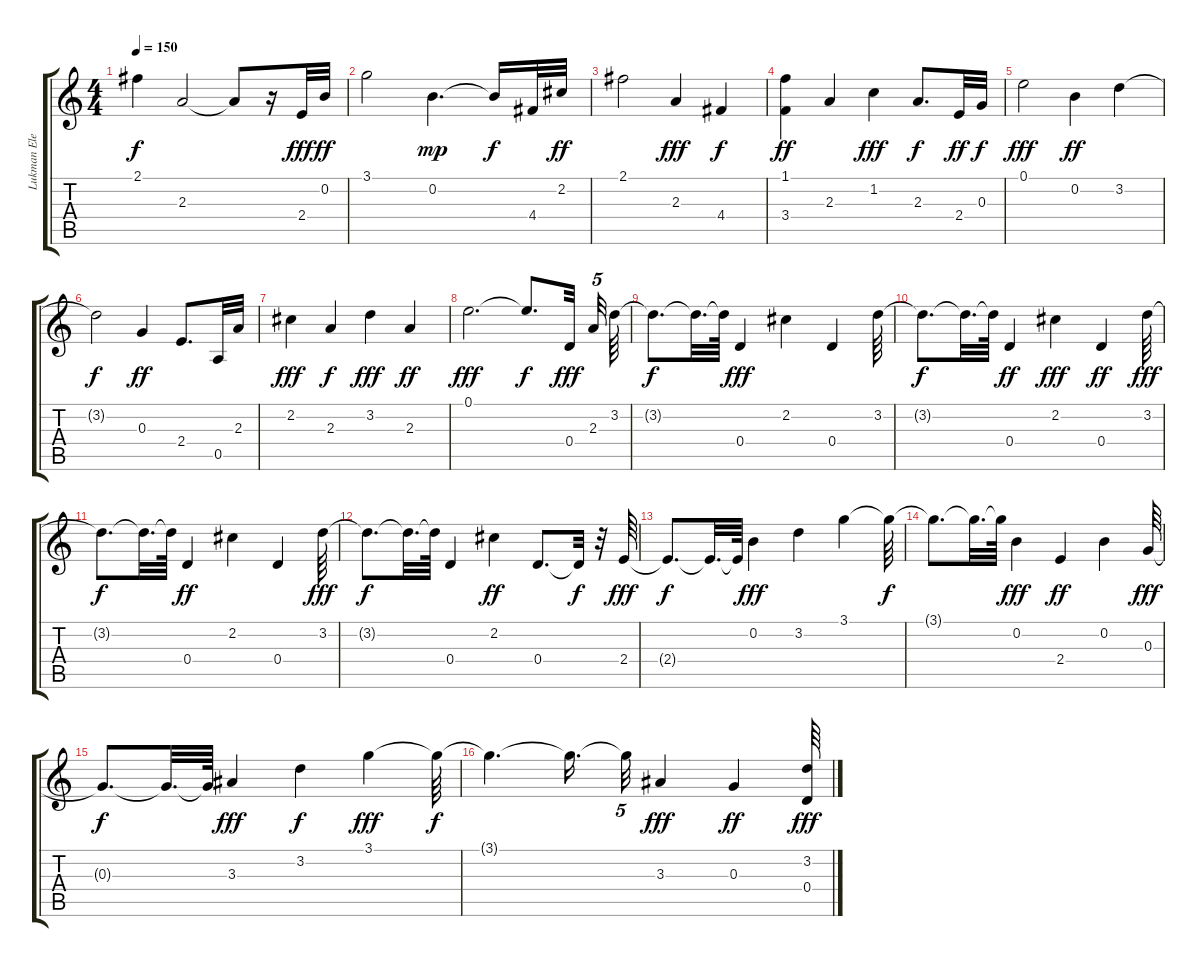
\track ("Lukman Elektrik" "Lukman Ele") {instrument electricguitarclean}
\staff {score tabs}
\tuning (E4 B3 G3 D3 A2 E2) {hide}
\ts (4 4)
\tempo 150
\clef g2
\ks c
2.1.4{dy f} 2.3.2 2.3{t}.8 r.16 2.4.32{dy fff} 0.2.32{dy ff} |
3.1.2 0.2.4{d dy mp} 0.2{t}.16{dy f} 4.4.32 2.2.32{dy ff} |
2.1.2 2.3.4{dy fff} 4.4.4{dy f} |
(1.1 3.4).4{dy ff} 2.3.4 1.2.4{dy fff} 2.3.8{d dy f} 2.4.32{dy ff} 0.3.32{dy f} |
0.1.2{dy fff} 0.2.4{dy ff} 3.2.4 |
3.2{t}.2{dy f} 0.3.4{dy ff} 2.4.8{d} 0.5.32 2.3.32 |
2.2.4{dy fff} 2.3.4{dy f} 3.2.4{dy fff} 2.3.4{dy ff} |
0.1.2{d dy fff} 0.1{t}.8{d dy f} 0.4.32{dy fff beam splitsecondary} 2.3.32{tu (5 4)} 3.2.64 |
3.2{t}.8{d dy f} 3.2{t}.32{d} 3.2{t}.64 0.4.4{dy fff} 2.2.4 0.4.4 3.2.64 |
3.2{t}.8{d dy f} 3.2{t}.32{d} 3.2{t}.64 0.4.4{dy ff} 2.2.4{dy fff} 0.4.4{dy ff} 3.2.64{dy fff} |
3.2{t}.8{d dy f} 3.2{t}.32{d} 3.2{t}.64 0.4.4{dy ff} 2.2.4 0.4.4 3.2.64{dy fff} |
3.2{t}.8{d dy f} 3.2{t}.32{d} 3.2{t}.64 0.4.4 2.2.4{dy ff} 0.4.8{d} 0.4{t}.32{dy f} r.32 2.4.64{dy fff} |
2.4{t}.8{d dy f} 2.4{t}.32{d} 2.4{t}.64 0.2.4{dy fff} 3.2.4 3.1.4 3.1{t}.64{dy f} |
3.1{t}.8{d} 3.1{t}.32{d} 3.1{t}.64 0.2.4{dy fff} 2.4.4{dy ff} 0.2.4 0.3.64{dy fff} |
0.3{t}.8{d dy f} 0.3{t}.32{d} 0.3{t}.64 3.3.4{dy fff} 3.2.4{dy f} 3.1.4{dy fff} 3.1{t}.64{dy f} |
3.1{t}.4{d} 3.1{t}.16{d} 3.1{t}.32{tu (5 4)} 3.3.4{dy fff} 0.3.4{dy ff} (3.2 0.4).64{dy fff}
